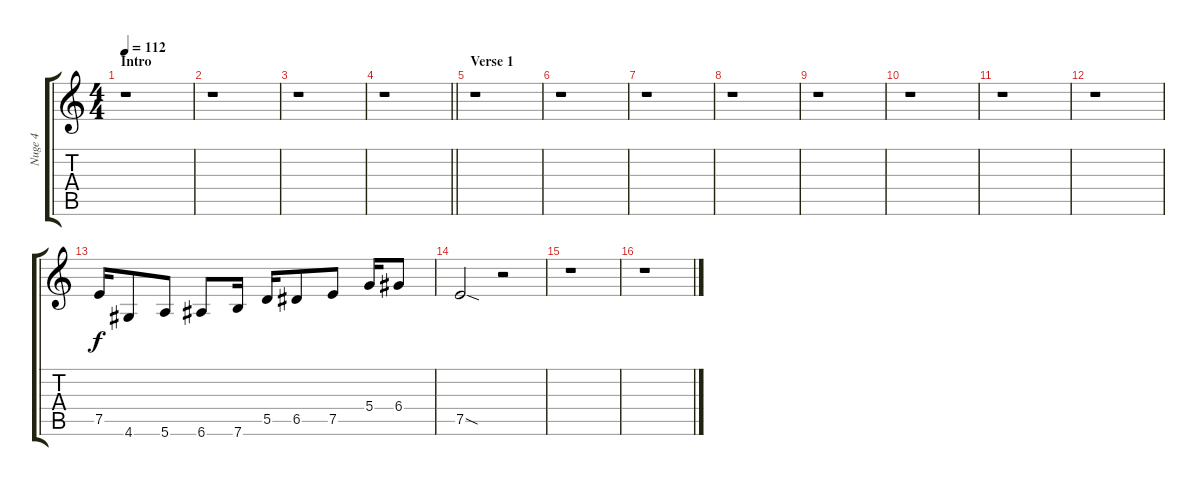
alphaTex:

\track ("Nuge 4" "Nuge 4") {instrument overdrivenguitar}
\staff {score tabs}
\tuning (E4 B3 G3 D3 A2 E2) {hide}
\ts (4 4)
\section ("" "Intro")
\tempo 112
\clef g2
\ks c
r.1{dy f instrument overdrivenguitar} |
r.1 |
r.1 |
\barLineRight lightlight
r.1 |
\section ("" "Verse 1")
r.1 |
r.1 |
r.1 |
r.1 |
r.1 |
r.1 |
r.1 |
r.1 |
7.5.16 4.6.8 5.6.8 6.6.8 7.6.16 5.5.16 6.5.8 7.5.8 5.4.16 6.4.8 |
7.5{sod}.2 r.2 |
r.1 |
r.1
